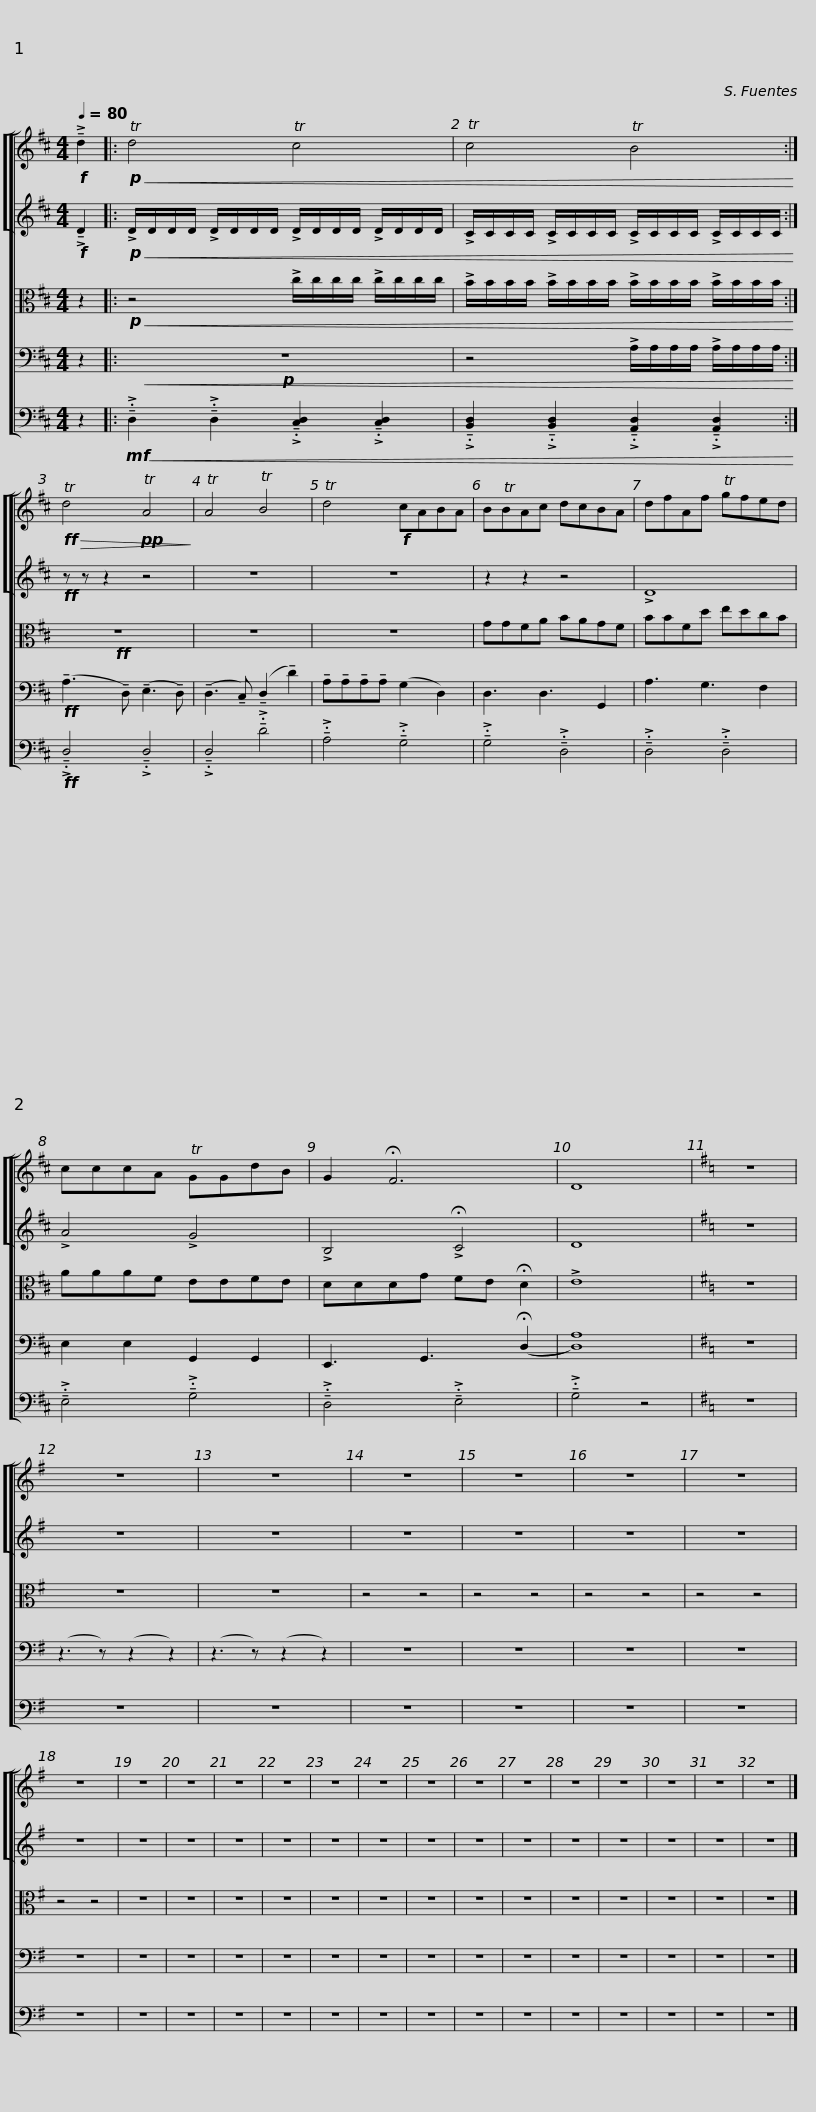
X:1
%%score [ [ 1 2 ] 3 4 5 ]
L:1/8
Q:1/4=80
M:4/4
I:linebreak $
K:D
V:1 treble
V:2 treble
V:3 alto
V:4 bass
V:5 bass transpose=-12
V:1
!f! !>!!tenuto!d2 |:!p!!<(! Td4 Tc4 |$ Tc4 TB4!<)! :|!ff!!>(! Td4!pp! TA4!>)! | TA4 TB4 | %5
 Td4!f! cABA |$ BTBAc dcBA | dfAf Tgfed | cccA TGGdB | G2 !fermata!F6 | %10
 D8 |[K:G] z8 |$ z8 | z8 | z8 | %15
 z8 | z8 | z8 | z8 | z8 | %20
 z8 | z8 | z8 | z8 | z8 | %25
 z8 |$ z8 | z8 | z8 | z8 | %30
 z8 | z8 | z8 |] %33
V:2
!f! !>!!tenuto!D2 |:!p!!<(! !>!D/D/D/D/ !>!D/D/D/D/ !>!D/D/D/D/ !>!D/D/D/D/ |$ !>!C/C/C/C/ !>!C/C/C/C/ !>!C/C/C/C/ !>!C/C/C/C/!<)! :|!ff! z z z2 z4 | z8 | %5
 z8 |$ z2 z2 z4 | !>!D8 | !>!A4 !>!G4 | !>!B,4 !>!!fermata!C4 | %10
 D8 |[K:G] z8 |$ z8 | z8 | z8 | %15
 z8 | z8 | z8 | z8 | z8 | %20
 z8 | z8 | z8 | z8 | z8 | %25
 z8 |$ z8 | z8 | z8 | z8 | %30
 z8 | z8 | z8 |] %33
V:3
 z2 |:!p!!<(! z4 !>!c/c/c/c/ !>!c/c/c/c/ |$ !>!B/B/B/B/ !>!B/B/B/B/ !>!B/B/B/B/ !>!B/B/B/B/!<)! :|!ff! z8 | z8 | %5
 z8 |$ GGFA BAGF | BBFd edcB | AAAF EEFE | DDDG FE !fermata!D2 | %10
 !>!E8 |[K:G] z8 |$ z8 | z8 | z4 z4 | %15
 z4 z4 | z4 z4 | z4 z4 | z4 z4 | z8 | %20
 z8 | z8 | z8 | z8 | z8 | %25
 z8 |$ z8 | z8 | z8 | z8 | %30
 z8 | z8 | z8 |] %33
V:4
 z2 |:!p!!<(! z8 |$ z4 !>!A,/A,/A,/A,/ !>!A,/A,/A,/A,/!<)! :|!ff! (!tenuto!A,3 !tenuto!D,) (!tenuto!E,3 !tenuto!D,) | (!tenuto!D,3 !tenuto!C,) (!tenuto!D,2 !tenuto!D2) | %5
 !tenuto!A,!tenuto!A,!tenuto!A,!tenuto!A, (G,2 D,2) |$ D,3 D,3 G,,2 | A,3 G,3 F,2 | E,2 E,2 G,,2 G,,2 | E,,3 G,,3 ((!fermata!D,2 | %10
 [D,A,]8)) |[K:G] z8 |$ (z3 z) (z2 z2) | (z3 z) (z2 z2) | z8 | %15
 z8 | z8 | z8 | z8 | z8 | %20
 z8 | z8 | z8 | z8 | z8 | %25
 z8 |$ z8 | z8 | z8 | z8 | %30
 z8 | z8 | z8 |] %33
V:5
 z2 |:!mf!!<(! !>!!tenuto!.D,2 !>!!tenuto!.D,2 !>!!tenuto!.[C,D,]2 !>!!tenuto!.[C,D,]2 |$ !>!!tenuto!.[B,,D,]2 !>!!tenuto!.[B,,D,]2 !>!!tenuto!.[A,,D,]2 !>!!tenuto!.[A,,D,]2!<)! :|!ff! !>!!tenuto!.D,4 !>!!tenuto!.D,4 | !>!!tenuto!.D,4 !>!!tenuto!.D4 | %5
 !>!!tenuto!.A,4 !>!!tenuto!.G,4 |$ !>!!tenuto!.G,4 !>!!tenuto!.D,4 | !>!!tenuto!.D,4 !>!!tenuto!.D,4 | !>!!tenuto!.E,4 !>!!tenuto!.G,4 | !>!!tenuto!.D,4 !>!!tenuto!.E,4 | %10
 !>!!tenuto!.G,4 z4 |[K:G] z8 |$ z8 | z8 | z8 | %15
 z8 | z8 | z8 | z8 | z8 | %20
 z8 | z8 | z8 | z8 | z8 | %25
 z8 |$ z8 | z8 | z8 | z8 | %30
 z8 | z8 | z8 |] %33
